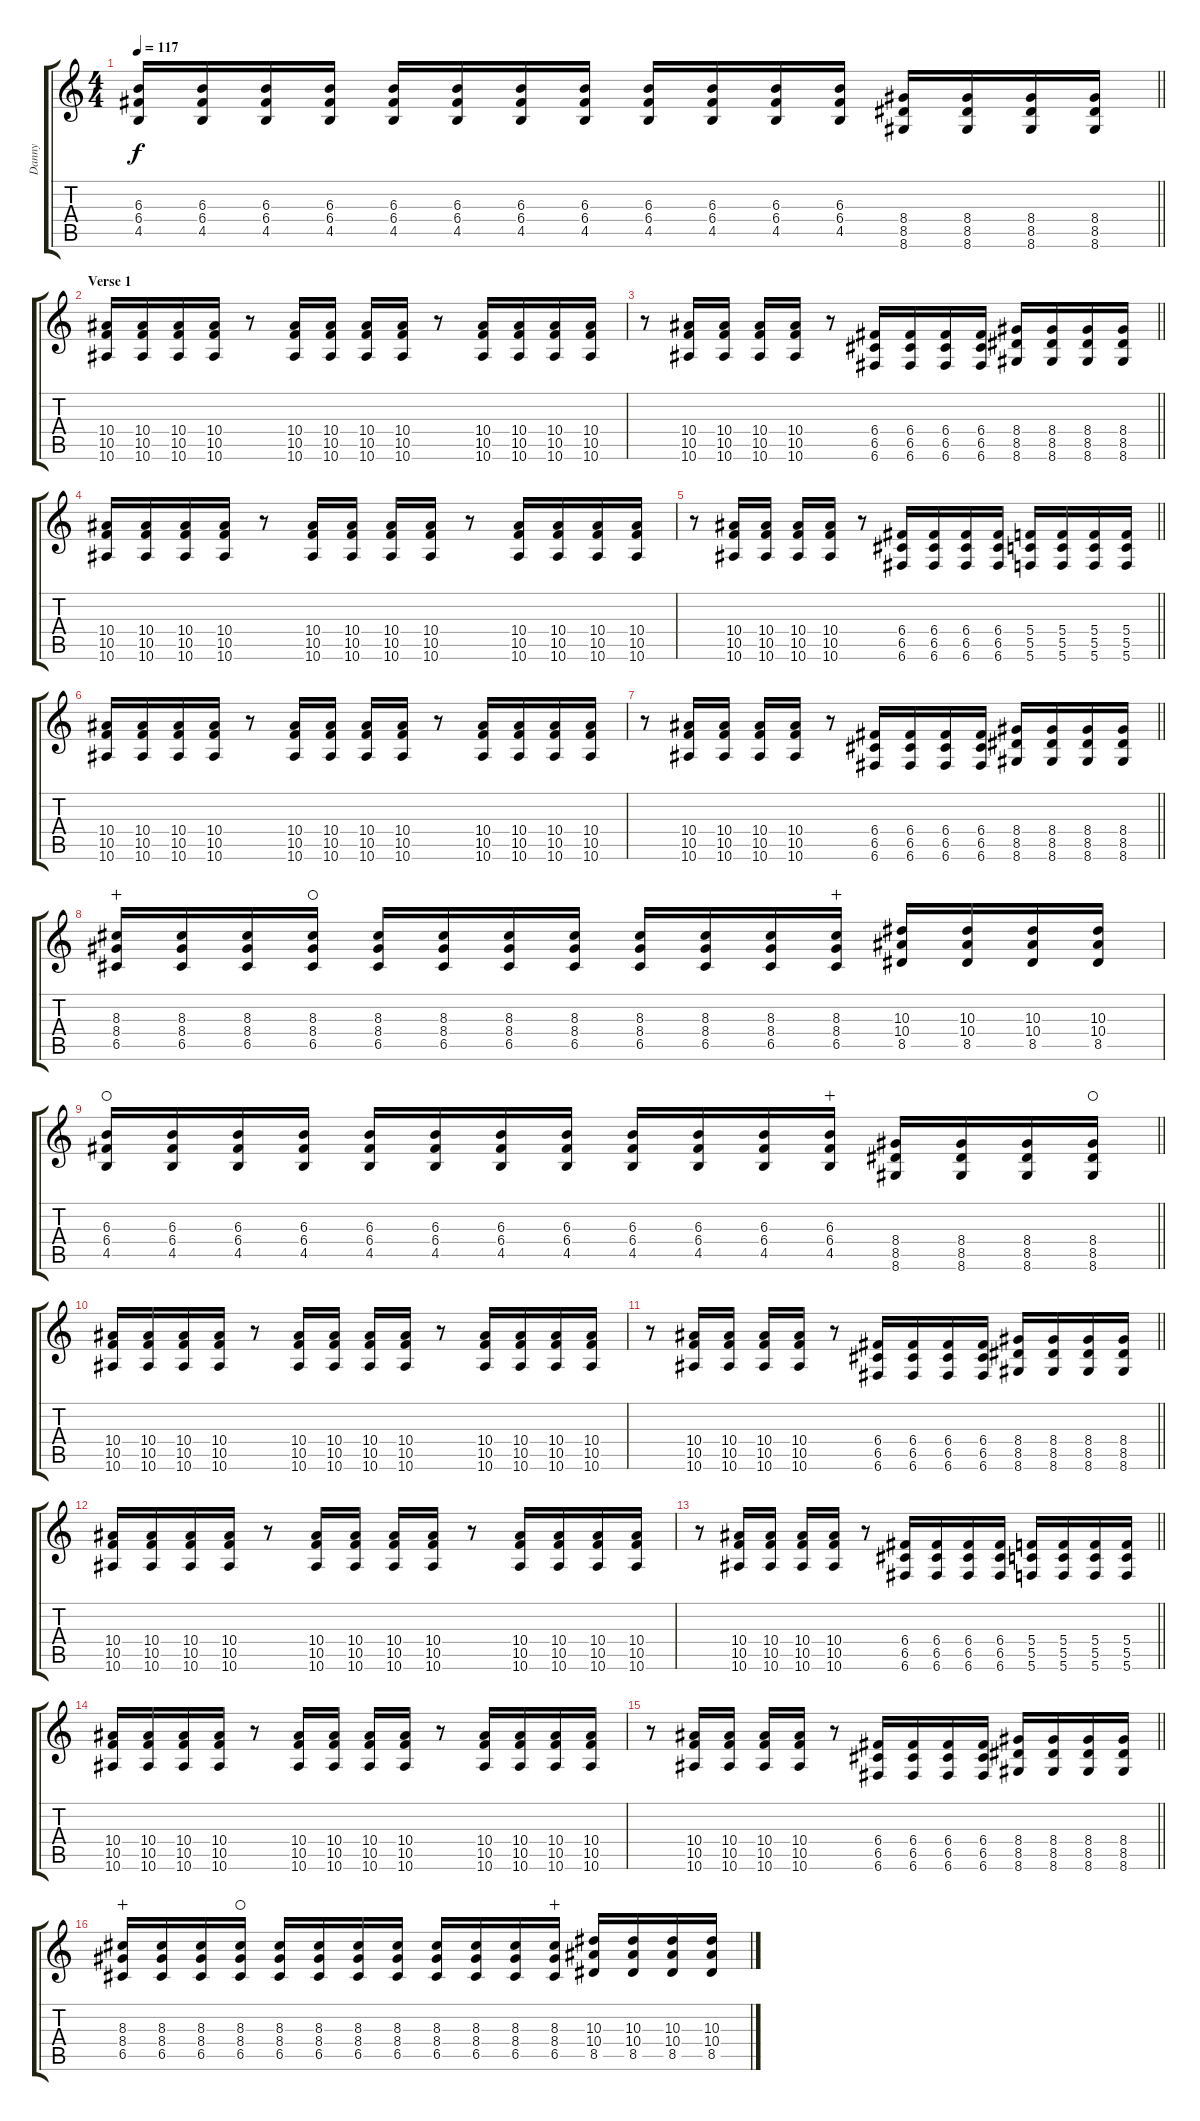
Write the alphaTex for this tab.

\track ("Danny" "Danny") {instrument distortionguitar}
\staff {score tabs}
\tuning (D4 A3 F3 C3 G2 C2) {hide}
\ts (4 4)
\tempo 117
\clef g2
\barLineRight lightlight
\ks c
(6.3 6.4 4.5).16{dy f} (6.3 6.4 4.5).16 (6.3 6.4 4.5).16 (6.3 6.4 4.5).16 (6.3 6.4 4.5).16 (6.3 6.4 4.5).16 (6.3 6.4 4.5).16 (6.3 6.4 4.5).16 (6.3 6.4 4.5).16 (6.3 6.4 4.5).16 (6.3 6.4 4.5).16 (6.3 6.4 4.5).16 (8.4 8.5 8.6).16 (8.4 8.5 8.6).16 (8.4 8.5 8.6).16 (8.4 8.5 8.6).16 |
\section ("" "Verse 1")
(10.4 10.5 10.6).16 (10.4 10.5 10.6).16 (10.4 10.5 10.6).16 (10.4 10.5 10.6).16 r.8 (10.4 10.5 10.6).16 (10.4 10.5 10.6).16 (10.4 10.5 10.6).16 (10.4 10.5 10.6).16 r.8 (10.4 10.5 10.6).16 (10.4 10.5 10.6).16 (10.4 10.5 10.6).16 (10.4 10.5 10.6).16 |
\barLineRight lightlight
r.8 (10.4 10.5 10.6).16 (10.4 10.5 10.6).16 (10.4 10.5 10.6).16 (10.4 10.5 10.6).16 r.8 (6.4 6.5 6.6).16 (6.4 6.5 6.6).16 (6.4 6.5 6.6).16 (6.4 6.5 6.6).16 (8.4 8.5 8.6).16 (8.4 8.5 8.6).16 (8.4 8.5 8.6).16 (8.4 8.5 8.6).16 |
(10.4 10.5 10.6).16 (10.4 10.5 10.6).16 (10.4 10.5 10.6).16 (10.4 10.5 10.6).16 r.8 (10.4 10.5 10.6).16 (10.4 10.5 10.6).16 (10.4 10.5 10.6).16 (10.4 10.5 10.6).16 r.8 (10.4 10.5 10.6).16 (10.4 10.5 10.6).16 (10.4 10.5 10.6).16 (10.4 10.5 10.6).16 |
\barLineRight lightlight
r.8 (10.4 10.5 10.6).16 (10.4 10.5 10.6).16 (10.4 10.5 10.6).16 (10.4 10.5 10.6).16 r.8 (6.4 6.5 6.6).16 (6.4 6.5 6.6).16 (6.4 6.5 6.6).16 (6.4 6.5 6.6).16 (5.4 5.5 5.6).16 (5.4 5.5 5.6).16 (5.4 5.5 5.6).16 (5.4 5.5 5.6).16 |
(10.4 10.5 10.6).16 (10.4 10.5 10.6).16 (10.4 10.5 10.6).16 (10.4 10.5 10.6).16 r.8 (10.4 10.5 10.6).16 (10.4 10.5 10.6).16 (10.4 10.5 10.6).16 (10.4 10.5 10.6).16 r.8 (10.4 10.5 10.6).16 (10.4 10.5 10.6).16 (10.4 10.5 10.6).16 (10.4 10.5 10.6).16 |
\barLineRight lightlight
r.8 (10.4 10.5 10.6).16 (10.4 10.5 10.6).16 (10.4 10.5 10.6).16 (10.4 10.5 10.6).16 r.8 (6.4 6.5 6.6).16 (6.4 6.5 6.6).16 (6.4 6.5 6.6).16 (6.4 6.5 6.6).16 (8.4 8.5 8.6).16 (8.4 8.5 8.6).16 (8.4 8.5 8.6).16 (8.4 8.5 8.6).16 |
(8.3 8.4 6.5).16{wahc} (8.3 8.4 6.5).16 (8.3 8.4 6.5).16 (8.3 8.4 6.5).16{waho} (8.3 8.4 6.5).16 (8.3 8.4 6.5).16 (8.3 8.4 6.5).16 (8.3 8.4 6.5).16 (8.3 8.4 6.5).16 (8.3 8.4 6.5).16 (8.3 8.4 6.5).16 (8.3 8.4 6.5).16{wahc} (10.3 10.4 8.5).16 (10.3 10.4 8.5).16 (10.3 10.4 8.5).16 (10.3 10.4 8.5).16 |
\barLineRight lightlight
(6.3 6.4 4.5).16{waho} (6.3 6.4 4.5).16 (6.3 6.4 4.5).16 (6.3 6.4 4.5).16 (6.3 6.4 4.5).16 (6.3 6.4 4.5).16 (6.3 6.4 4.5).16 (6.3 6.4 4.5).16 (6.3 6.4 4.5).16 (6.3 6.4 4.5).16 (6.3 6.4 4.5).16 (6.3 6.4 4.5).16{wahc} (8.4 8.5 8.6).16 (8.4 8.5 8.6).16 (8.4 8.5 8.6).16 (8.4 8.5 8.6).16{waho} |
(10.4 10.5 10.6).16 (10.4 10.5 10.6).16 (10.4 10.5 10.6).16 (10.4 10.5 10.6).16 r.8 (10.4 10.5 10.6).16 (10.4 10.5 10.6).16 (10.4 10.5 10.6).16 (10.4 10.5 10.6).16 r.8 (10.4 10.5 10.6).16 (10.4 10.5 10.6).16 (10.4 10.5 10.6).16 (10.4 10.5 10.6).16 |
\barLineRight lightlight
r.8 (10.4 10.5 10.6).16 (10.4 10.5 10.6).16 (10.4 10.5 10.6).16 (10.4 10.5 10.6).16 r.8 (6.4 6.5 6.6).16 (6.4 6.5 6.6).16 (6.4 6.5 6.6).16 (6.4 6.5 6.6).16 (8.4 8.5 8.6).16 (8.4 8.5 8.6).16 (8.4 8.5 8.6).16 (8.4 8.5 8.6).16 |
(10.4 10.5 10.6).16 (10.4 10.5 10.6).16 (10.4 10.5 10.6).16 (10.4 10.5 10.6).16 r.8 (10.4 10.5 10.6).16 (10.4 10.5 10.6).16 (10.4 10.5 10.6).16 (10.4 10.5 10.6).16 r.8 (10.4 10.5 10.6).16 (10.4 10.5 10.6).16 (10.4 10.5 10.6).16 (10.4 10.5 10.6).16 |
\barLineRight lightlight
r.8 (10.4 10.5 10.6).16 (10.4 10.5 10.6).16 (10.4 10.5 10.6).16 (10.4 10.5 10.6).16 r.8 (6.4 6.5 6.6).16 (6.4 6.5 6.6).16 (6.4 6.5 6.6).16 (6.4 6.5 6.6).16 (5.4 5.5 5.6).16 (5.4 5.5 5.6).16 (5.4 5.5 5.6).16 (5.4 5.5 5.6).16 |
(10.4 10.5 10.6).16 (10.4 10.5 10.6).16 (10.4 10.5 10.6).16 (10.4 10.5 10.6).16 r.8 (10.4 10.5 10.6).16 (10.4 10.5 10.6).16 (10.4 10.5 10.6).16 (10.4 10.5 10.6).16 r.8 (10.4 10.5 10.6).16 (10.4 10.5 10.6).16 (10.4 10.5 10.6).16 (10.4 10.5 10.6).16 |
\barLineRight lightlight
r.8 (10.4 10.5 10.6).16 (10.4 10.5 10.6).16 (10.4 10.5 10.6).16 (10.4 10.5 10.6).16 r.8 (6.4 6.5 6.6).16 (6.4 6.5 6.6).16 (6.4 6.5 6.6).16 (6.4 6.5 6.6).16 (8.4 8.5 8.6).16 (8.4 8.5 8.6).16 (8.4 8.5 8.6).16 (8.4 8.5 8.6).16 |
(8.3 8.4 6.5).16{wahc} (8.3 8.4 6.5).16 (8.3 8.4 6.5).16 (8.3 8.4 6.5).16{waho} (8.3 8.4 6.5).16 (8.3 8.4 6.5).16 (8.3 8.4 6.5).16 (8.3 8.4 6.5).16 (8.3 8.4 6.5).16 (8.3 8.4 6.5).16 (8.3 8.4 6.5).16 (8.3 8.4 6.5).16{wahc} (10.3 10.4 8.5).16 (10.3 10.4 8.5).16 (10.3 10.4 8.5).16 (10.3 10.4 8.5).16
